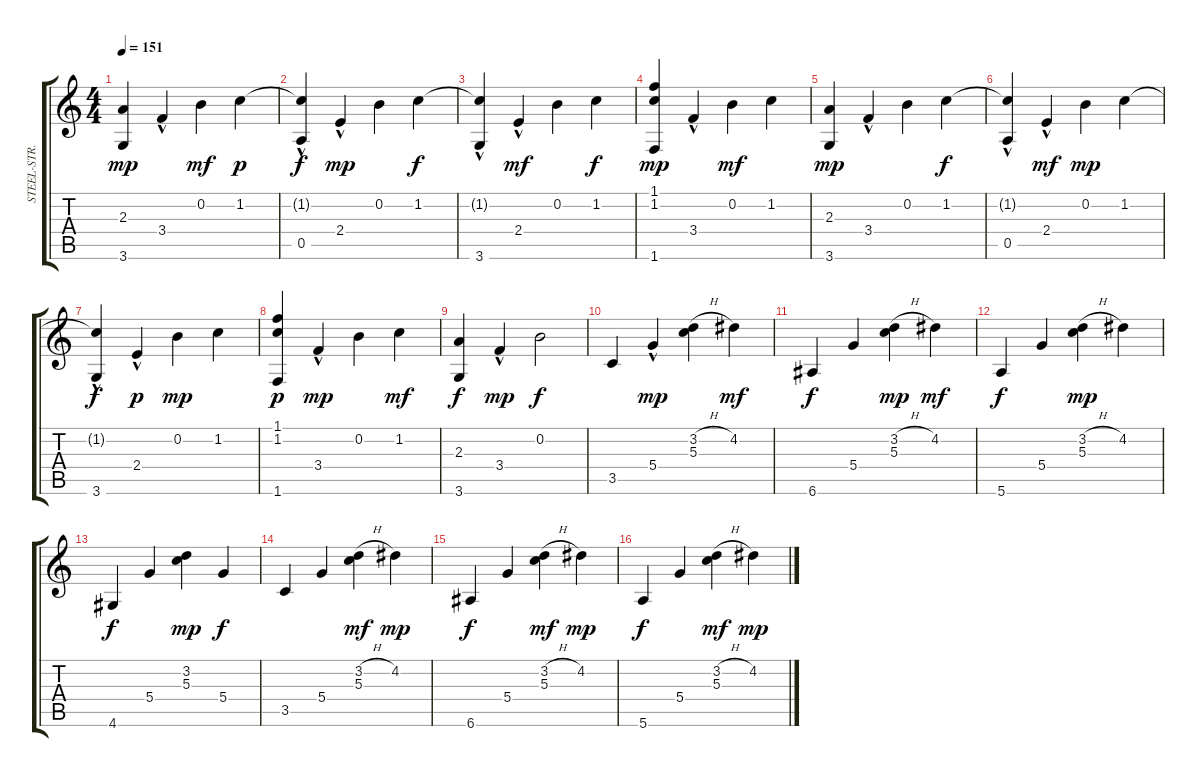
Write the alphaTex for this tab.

\track ("STEEL-STR.GT.       " "STEEL-STR.") {instrument acousticguitarnylon}
\staff {score tabs}
\tuning (E4 B3 G3 D3 A2 E2) {hide}
\ts (4 4)
\tempo 151
\clef g2
\ks c
(2.3 3.6).4{dy mp} 3.4{hac}.4 0.2.4{dy mf} 1.2.4{dy p} |
(1.2{hac t} 0.5).4{dy f} 2.4{hac}.4{dy mp} 0.2.4 1.2.4{dy f} |
(1.2{hac t} 3.6).4 2.4{hac}.4{dy mf} 0.2.4 1.2.4{dy f} |
(1.1 1.2 1.6).4{dy mp} 3.4{hac}.4 0.2.4{dy mf} 1.2.4 |
(2.3 3.6).4{dy mp} 3.4{hac}.4 0.2.4 1.2.4{dy f} |
(1.2{hac t} 0.5).4 2.4{hac}.4{dy mf} 0.2.4{dy mp} 1.2.4 |
(1.2{hac t} 3.6).4{dy f} 2.4{hac}.4{dy p} 0.2.4{dy mp} 1.2.4 |
(1.1 1.2 1.6).4{dy p} 3.4{hac}.4{dy mp} 0.2.4 1.2.4{dy mf} |
(2.3 3.6).4{dy f} 3.4{hac}.4{dy mp} 0.2.2{dy f} |
3.5.4 5.4{hac}.4{dy mp} (3.2{h} 5.3).4 4.2.4{dy mf} |
6.6.4{dy f} 5.4.4 (3.2{h} 5.3).4{dy mp} 4.2.4{dy mf} |
5.6.4{dy f} 5.4.4 (3.2{h} 5.3).4{dy mp} 4.2.4 |
4.6.4{dy f} 5.4.4 (3.2 5.3).4{dy mp} 5.4.4{dy f} |
3.5.4 5.4.4 (3.2{h} 5.3).4{dy mf} 4.2.4{dy mp} |
6.6.4{dy f} 5.4.4 (3.2{h} 5.3).4{dy mf} 4.2.4{dy mp} |
5.6.4{dy f} 5.4.4 (3.2{h} 5.3).4{dy mf} 4.2.4{dy mp}
